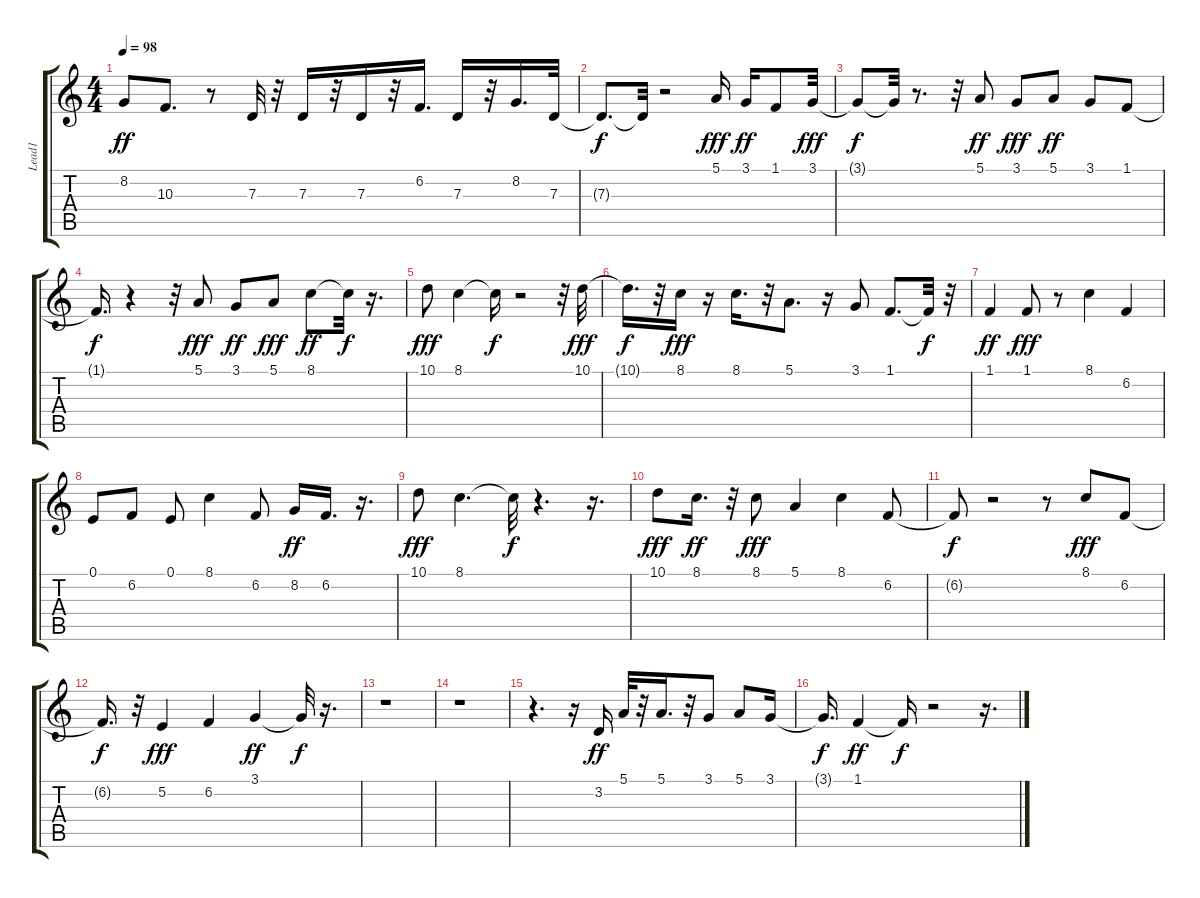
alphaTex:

\track ("Lead1" "Lead1") {instrument lead1square}
\staff {score tabs}
\tuning (E4 B3 G3 D3 A2 E2) {hide}
\ts (4 4)
\tempo 98
\clef g2
\ks c
8.2.8{dy ff} 10.3.8{d} r.8 7.3.32 r.32 7.3.16 r.32 7.3.16 r.32 6.2.16{d} 7.3.16 r.32 8.2.16{d} 7.3.32 |
7.3{t}.8{d dy f} 7.3{t}.32 r.2 5.1.16{dy fff} 3.1.16{dy ff} 1.1.8 3.1.32{dy fff} |
3.1{t}.8{dy f} 3.1{t}.32 r.8{d} r.32 5.1.8{dy ff} 3.1.8{dy fff} 5.1.8{dy ff} 3.1.8 1.1.8 |
1.1{t}.16{d dy f} r.4 r.32 5.1.8{dy fff} 3.1.8{dy ff} 5.1.8{dy fff} 8.1.8{dy ff} 8.1{t}.32{dy f} r.16{d} |
10.1.8{dy fff} 8.1.4 8.1{t}.16{dy f} r.2 r.32 10.1.32{dy fff} |
10.1{t}.16{d dy f} r.32 8.1.16{dy fff} r.16 8.1.16{d} r.32 5.1.8{d} r.16 3.1.8 1.1.8{d} 1.1{t}.32{dy f} r.32 |
1.1.4{dy ff} 1.1.8{dy fff} r.8 8.1.4 6.2.4 |
0.1.8 6.2.8 0.1.8 8.1.4 6.2.8 8.2.16{dy ff} 6.2.16{d} r.16{d} |
10.1.8{dy fff} 8.1.4{d} 8.1{t}.32{dy f} r.4{d} r.16{d} |
10.1.8{dy fff} 8.1.16{d dy ff} r.32 8.1.8{dy fff} 5.1.4 8.1.4 6.2.8 |
6.2{t}.8{dy f} r.2 r.8 8.1.8{dy fff} 6.2.8 |
6.2{t}.16{d dy f} r.32 5.2.4{dy fff} 6.2.4 3.1.4{dy ff} 3.1{t}.32{dy f} r.16{d} |
r.1 |
r.1 |
r.4{d} r.16 3.2.16{dy ff} 5.1.32 r.32 5.1.16{d} r.32 3.1.8 5.1.8 3.1.16 |
3.1{t}.16{d dy f} 1.1.4{dy ff} 1.1{t}.16{dy f} r.2 r.16{d}
